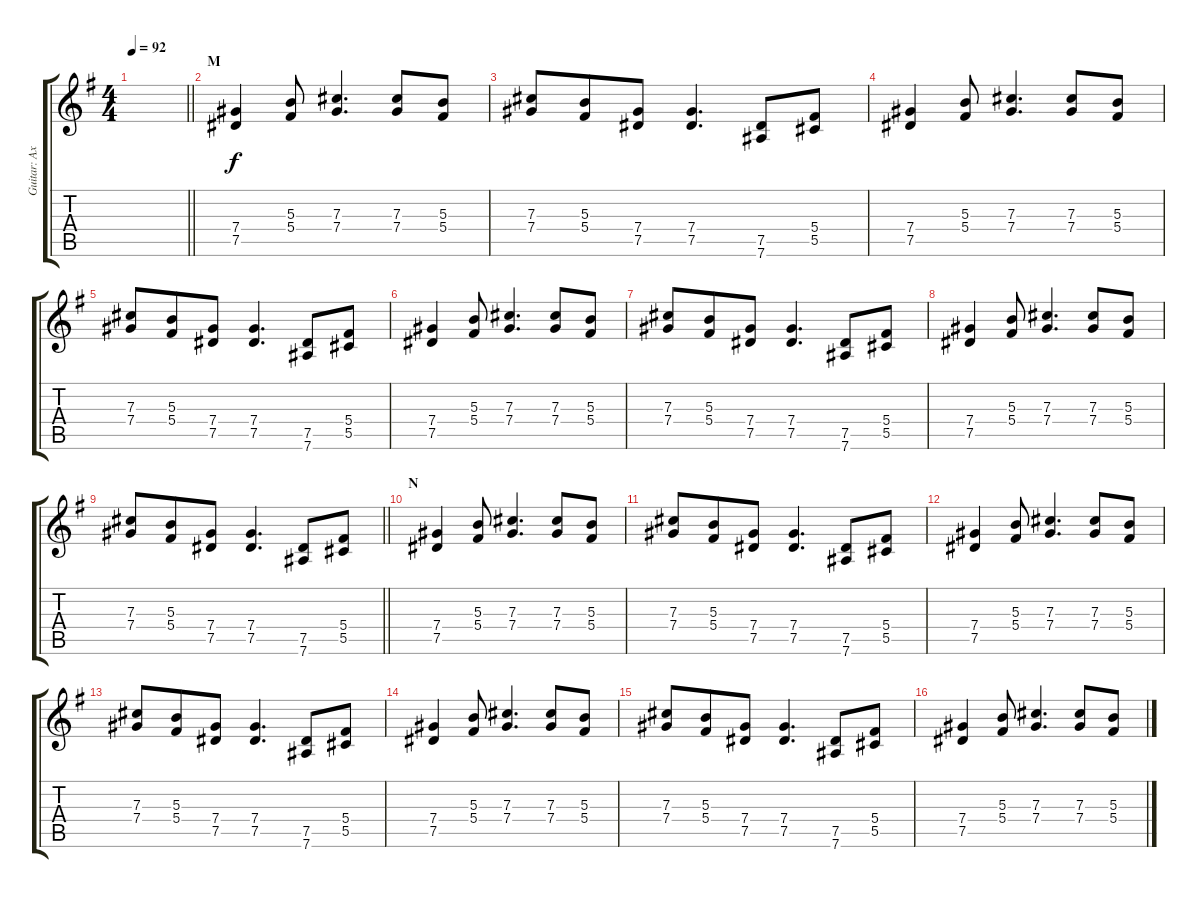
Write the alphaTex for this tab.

\track ("Guitar: Axel" "Guitar: Ax") {instrument overdrivenguitar}
\staff {score tabs}
\tuning (Eb4 Bb3 Gb3 Db3 Ab2 Eb2) {hide}
\ts (4 4)
\tempo 92
\clef g2
\barLineRight lightlight
\ks g
|
\section ("" "M")
(7.4 7.5).4 (5.3 5.4).8 (7.3 7.4).4{d} (7.3 7.4).8 (5.3 5.4).8 |
(7.3 7.4).8 (5.3 5.4).8{beam merge} (7.4 7.5).8 (7.4 7.5).4{d} (7.5 7.6).8 (5.4 5.5).8 |
(7.4 7.5).4 (5.3 5.4).8 (7.3 7.4).4{d} (7.3 7.4).8 (5.3 5.4).8 |
(7.3 7.4).8 (5.3 5.4).8{beam merge} (7.4 7.5).8 (7.4 7.5).4{d} (7.5 7.6).8 (5.4 5.5).8 |
(7.4 7.5).4 (5.3 5.4).8 (7.3 7.4).4{d} (7.3 7.4).8 (5.3 5.4).8 |
(7.3 7.4).8 (5.3 5.4).8{beam merge} (7.4 7.5).8 (7.4 7.5).4{d} (7.5 7.6).8 (5.4 5.5).8 |
(7.4 7.5).4 (5.3 5.4).8 (7.3 7.4).4{d} (7.3 7.4).8 (5.3 5.4).8 |
\barLineRight lightlight
(7.3 7.4).8 (5.3 5.4).8{beam merge} (7.4 7.5).8 (7.4 7.5).4{d} (7.5 7.6).8 (5.4 5.5).8 |
\section ("" "N")
(7.4 7.5).4 (5.3 5.4).8 (7.3 7.4).4{d} (7.3 7.4).8 (5.3 5.4).8 |
(7.3 7.4).8 (5.3 5.4).8{beam merge} (7.4 7.5).8 (7.4 7.5).4{d} (7.5 7.6).8 (5.4 5.5).8 |
(7.4 7.5).4 (5.3 5.4).8 (7.3 7.4).4{d} (7.3 7.4).8 (5.3 5.4).8 |
(7.3 7.4).8 (5.3 5.4).8{beam merge} (7.4 7.5).8 (7.4 7.5).4{d} (7.5 7.6).8 (5.4 5.5).8 |
(7.4 7.5).4 (5.3 5.4).8 (7.3 7.4).4{d} (7.3 7.4).8 (5.3 5.4).8 |
(7.3 7.4).8 (5.3 5.4).8{beam merge} (7.4 7.5).8 (7.4 7.5).4{d} (7.5 7.6).8 (5.4 5.5).8 |
(7.4 7.5).4 (5.3 5.4).8 (7.3 7.4).4{d} (7.3 7.4).8 (5.3 5.4).8
